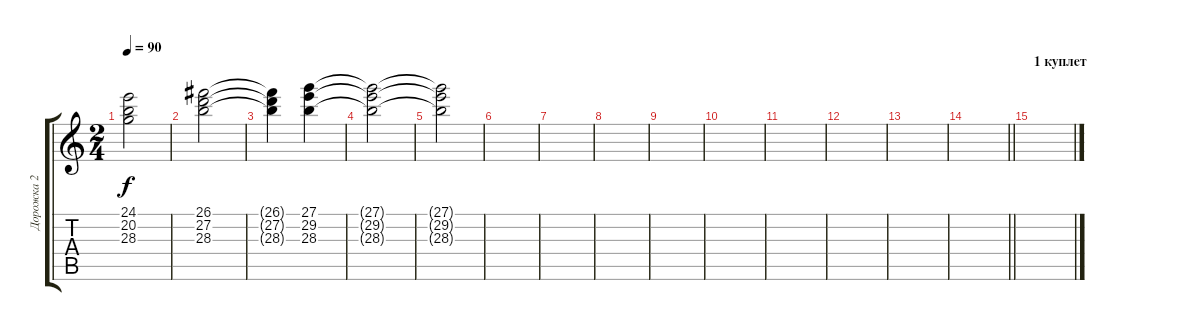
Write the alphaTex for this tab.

\track ("Дорожка 2" "Дорожка 2") {instrument stringensemble1}
\staff {score tabs}
\tuning (E4 B3 G3 D3 A2 E2) {hide}
\ts (2 4)
\tempo 90
\clef g2
\ks c
(24.1 20.2 28.3).2{dy f} |
(26.1 27.2 28.3).2 |
(26.1{t} 27.2{t} 28.3{t}).4 (27.1 29.2 28.3).4 |
(27.1{t} 29.2{t} 28.3{t}).2 |
(27.1{t} 29.2{t} 28.3{t}).2 |
|
|
|
|
|
|
|
|
\barLineRight lightlight
|
\section ("" "1 куплет")
